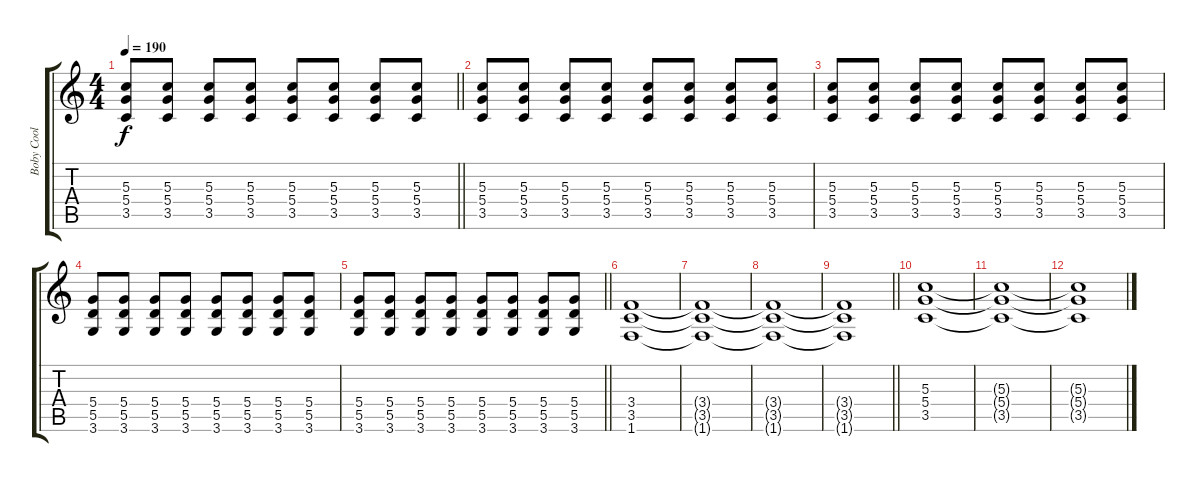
\track ("Boby Cool" "Boby Cool") {instrument overdrivenguitar}
\staff {score tabs}
\tuning (E4 B3 G3 D3 A2 E2) {hide}
\ts (4 4)
\tempo 190
\clef g2
\barLineRight lightlight
\ks c
(5.3 5.4 3.5).8{dy f} (5.3 5.4 3.5).8 (5.3 5.4 3.5).8 (5.3 5.4 3.5).8 (5.3 5.4 3.5).8 (5.3 5.4 3.5).8 (5.3 5.4 3.5).8 (5.3 5.4 3.5).8 |
(5.3 5.4 3.5).8 (5.3 5.4 3.5).8 (5.3 5.4 3.5).8 (5.3 5.4 3.5).8 (5.3 5.4 3.5).8 (5.3 5.4 3.5).8 (5.3 5.4 3.5).8 (5.3 5.4 3.5).8 |
(5.3 5.4 3.5).8 (5.3 5.4 3.5).8 (5.3 5.4 3.5).8 (5.3 5.4 3.5).8 (5.3 5.4 3.5).8 (5.3 5.4 3.5).8 (5.3 5.4 3.5).8 (5.3 5.4 3.5).8 |
(5.4 5.5 3.6).8 (5.4 5.5 3.6).8 (5.4 5.5 3.6).8 (5.4 5.5 3.6).8 (5.4 5.5 3.6).8 (5.4 5.5 3.6).8 (5.4 5.5 3.6).8 (5.4 5.5 3.6).8 |
\barLineRight lightlight
(5.4 5.5 3.6).8 (5.4 5.5 3.6).8 (5.4 5.5 3.6).8 (5.4 5.5 3.6).8 (5.4 5.5 3.6).8 (5.4 5.5 3.6).8 (5.4 5.5 3.6).8 (5.4 5.5 3.6).8 |
(3.4 3.5 1.6).1 |
(3.4{t} 3.5{t} 1.6{t}).1 |
(3.4{t} 3.5{t} 1.6{t}).1 |
\barLineRight lightlight
(3.4{t} 3.5{t} 1.6{t}).1 |
(5.3 5.4 3.5).1 |
(5.3{t} 5.4{t} 3.5{t}).1 |
(5.3{t} 5.4{t} 3.5{t}).1
